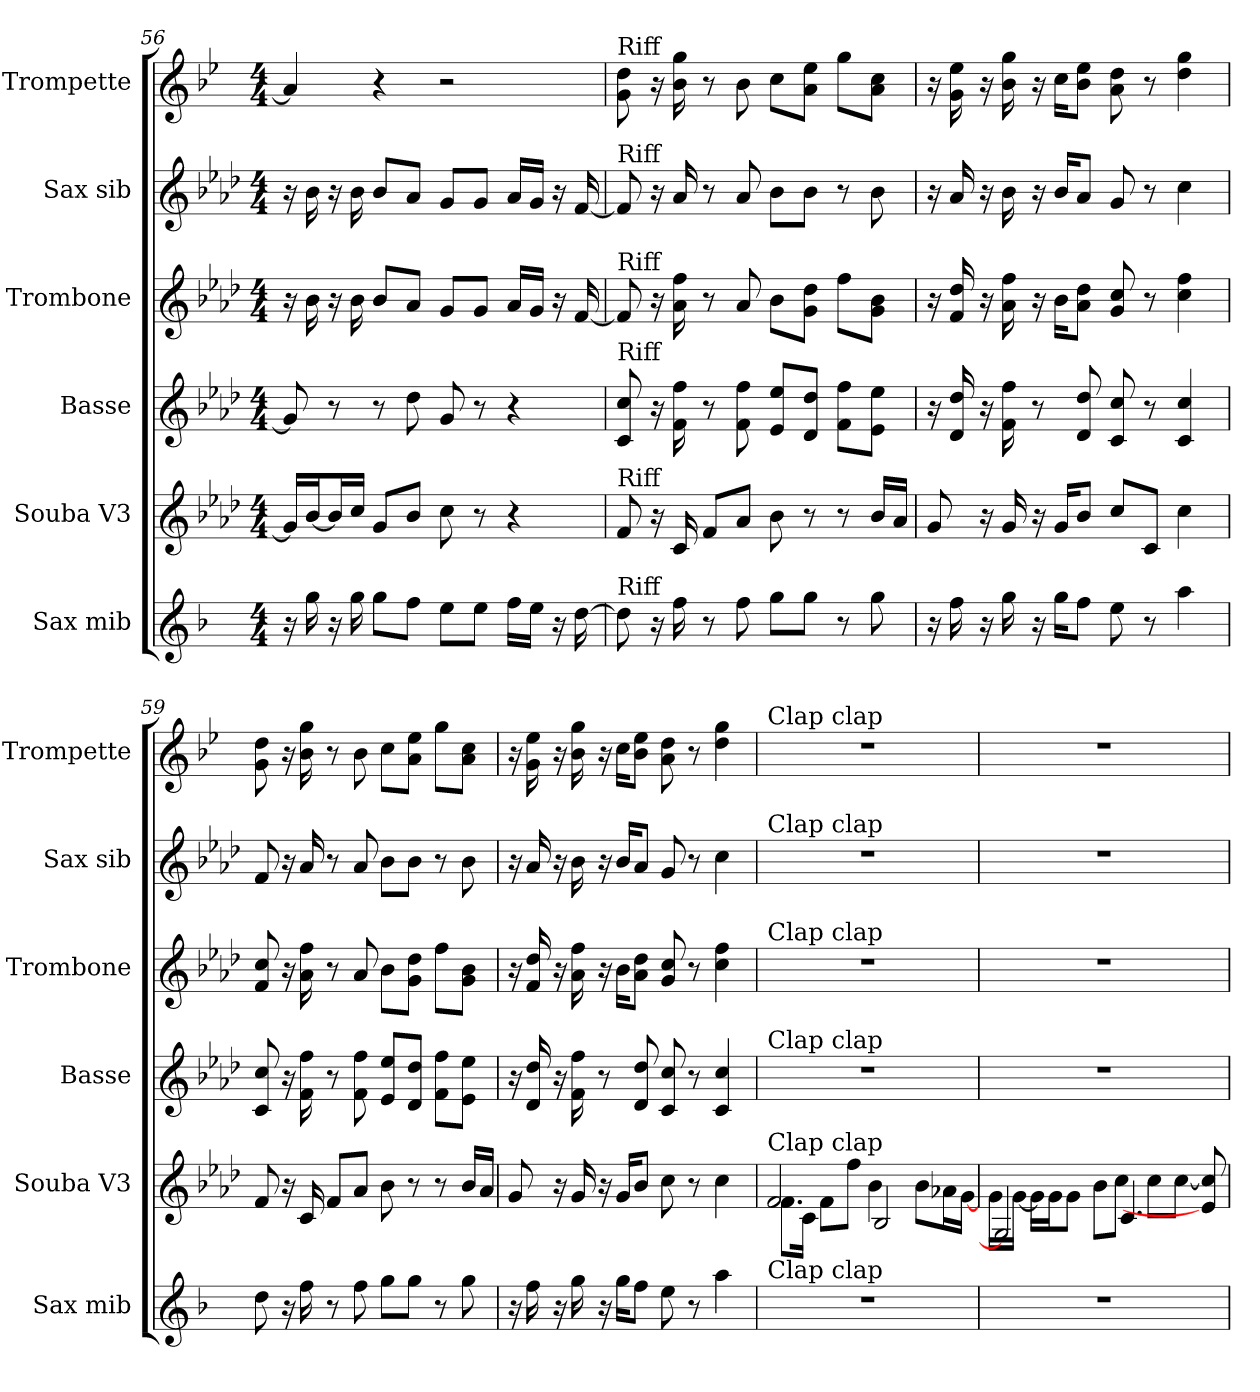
**kern	**kern	**kern	**kern	**kern	**kern
*part6	*part5	*part4	*part3	*part2	*part1
*staff6	*staff5	*staff4	*staff3	*staff2	*staff1
*I"Sax mib	*I"Souba V3	*I"Basse	*I"Trombone	*I"Sax sib	*I"Trompette
*I'Sax mib	*I'Souba V3	*I'Basse	*I'Trombone	*I'Sax sib	*I'Trompette
*clefG2	*clefG2	*clefG2	*clefG2	*clefG2	*clefG2
*ITrd5c9	*ITrd15c26	*ITrd8c14	*ITrd8c14	*ITrd8c14	*ITrd1c2
*k[b-e-a-d-]	*k[b-e-a-d-]	*k[b-e-a-d-]	*k[b-e-a-d-]	*k[b-e-a-d-]	*k[b-e-a-d-]
*M4/4	*M4/4	*M4/4	*M4/4	*M4/4	*M4/4
=56	=56	=56	=56	=56	=56
16r	16GGLL]	8G]	16r	16r	4g]
16b-	[16BB-J	.	16B-	16B-	.
16r	16BB-L]	8r	16r	16r	.
16b-	16CJJ	.	16B-	16B-	.
8b-L	8GGL	8r	8B-L	8B-L	4r
8a-J	8BB-J	8d-	8A-J	8A-J	.
8gL	8C	8G	8GL	8GL	2r
8gJ	8r	8r	8GJ	8GJ	.
16a-LL	4r	4r	16A-LL	16A-LL	.
16gJJ	.	.	16GJJ	16GJJ	.
16r	.	.	16r	16r	.
[16f	.	.	[16F	[16F	.
=57	=57	=57	=57	=57	=57
!	!	!	!	!	!LO:TX:t=Riff
!	!	!	!	!LO:TX:t=Riff	!
!	!	!	!LO:TX:t=Riff	!	!
!	!	!LO:TX:t=Riff	!	!	!
!	!LO:TX:t=Riff	!	!	!	!
!LO:TX:t=Riff	!	!	!	!	!
8f]	8FF	8C 8c	8F]	8F]	8f 8cc
16r	16r	16r	16r	16r	16r
16a-	16CC	16F 16f	16A- 16f	16A-	16a- 16ff
8r	8FFL	8r	8r	8r	8r
8a-	8AA-J	8F 8f	8A-	8A-	8a-
8b-L	8BB-	8E- 8e-L	8B-L	8B-L	8b-L
8b-J	8r	8D- 8d-J	8G 8d-J	8B-J	8g 8dd-J
8r	8r	8F 8fL	8fL	8r	8ffL
8b-	16BB-LL	8E- 8e-J	8G 8B-J	8B-	8g 8b-J
.	16AA-JJ	.	.	.	.
=58	=58	=58	=58	=58	=58
16r	8GG	16r	16r	16r	16r
16a-	.	16D- 16d-	16F 16d-	16A-	16f 16dd-
16r	16r	16r	16r	16r	16r
16b-	16GG	16F 16f	16A- 16f	16B-	16a- 16ff
16r	16r	8r	16r	16r	16r
16b-KL	16GGKL	.	16B-KL	16B-KL	16b-KL
8a-J	8BB-J	8D- 8d-	8A- 8d-J	8A-J	8a- 8dd-J
8g	8CL	8C 8c	8G 8c	8G	8g 8cc
8r	8CCJ	8r	8r	8r	8r
4cc	4C	4C 4c	4c 4f	4c	4cc 4ff
=59	=59	=59	=59	=59	=59
8f	8FF	8C 8c	8F 8c	8F	8f 8cc
16r	16r	16r	16r	16r	16r
16a-	16CC	16F 16f	16A- 16f	16A-	16a- 16ff
8r	8FFL	8r	8r	8r	8r
8a-	8AA-J	8F 8f	8A-	8A-	8a-
8b-L	8BB-	8E- 8e-L	8B-L	8B-L	8b-L
8b-J	8r	8D- 8d-J	8G 8d-J	8B-J	8g 8dd-J
8r	8r	8F 8fL	8fL	8r	8ffL
8b-	16BB-LL	8E- 8e-J	8G 8B-J	8B-	8g 8b-J
.	16AA-JJ	.	.	.	.
=60	=60	=60	=60	=60	=60
16r	8GG	16r	16r	16r	16r
16a-	.	16D- 16d-	16F 16d-	16A-	16f 16dd-
16r	16r	16r	16r	16r	16r
16b-	16GG	16F 16f	16A- 16f	16B-	16a- 16ff
16r	16r	8r	16r	16r	16r
16b-KL	16GGKL	.	16B-KL	16B-KL	16b-KL
8a-J	8BB-J	8D- 8d-	8A- 8d-J	8A-J	8a- 8dd-J
8g	8C	8C 8c	8G 8c	8G	8g 8cc
8r	8r	8r	8r	8r	8r
4cc	4C	4C 4c	4c 4f	4c	4cc 4ff
=61	=61	=61	=61	=61	=61
*	*^	*	*	*	*
!	!	!	!	!	!	!LO:TX:t=Clap clap
!	!	!	!	!	!LO:TX:t=Clap clap	!
!	!	!	!	!LO:TX:t=Clap clap	!	!
!	!	!	!LO:TX:t=Clap clap	!	!	!
!	!LO:TX:t=Clap clap	!	!	!	!	!
!LO:TX:t=Clap clap	!	!	!	!	!	!
1r	2FF	8.FFL	1r	1r	1r	1r
.	.	16CCJk	.	.	.	.
.	.	8FFL	.	.	.	.
.	.	8FJ	.	.	.	.
.	2BBB-	4BB-	.	.	.	.
.	.	8BB-L	.	.	.	.
.	.	16AA-XL	.	.	.	.
.	.	[16GGJJ	.	.	.	.
=62	=62	=62	=62	=62	=62	=62
1r	2GGG]	16GGLL	1r	1r	1r	1r
.	.	[16GGJJ	.	.	.	.
.	.	16GGLL]	.	.	.	.
.	.	16GGJ	.	.	.	.
.	.	8GGJ	.	.	.	.
.	.	8BB-L	.	.	.	.
.	4.CC	8CJ	.	.	.	.
.	.	8CL	.	.	.	.
.	.	[8CJ	.	.	.	.
.	8EEn] 8C]	8ryy	.	.	.	.
*	*v	*v	*	*	*	*
=	=	=	=	=	=
*-	*-	*-	*-	*-	*-
